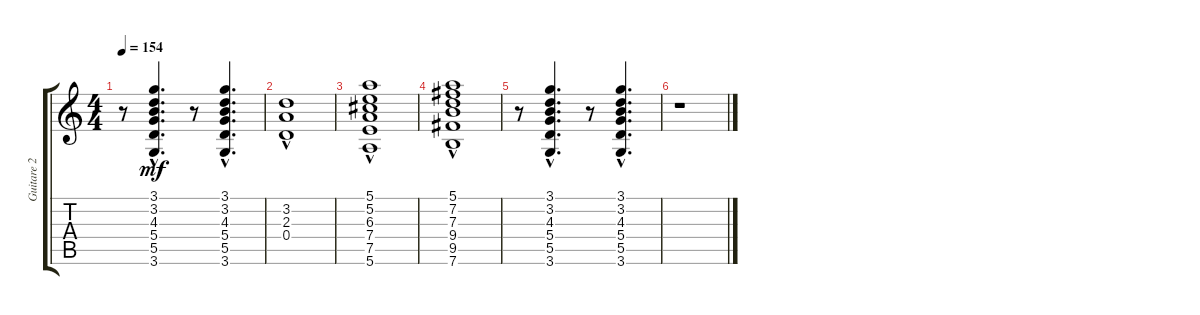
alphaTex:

\track ("Guitare 2 (refrain)" "Guitare 2 ") {instrument overdrivenguitar}
\staff {score tabs}
\tuning (E4 B3 G3 D3 A2 E2) {hide}
\ts (4 4)
\tempo 154
\clef g2
\ks c
r.8{dy mf} (3.1{hac} 3.2{hac} 4.3{hac} 5.4{hac} 5.5{hac} 3.6{hac}).4{d} r.8 (3.1{hac} 3.2{hac} 4.3{hac} 5.4{hac} 5.5{hac} 3.6{hac}).4{d} |
(3.2 2.3{hac} 0.4).1{volume 8} |
(5.1 5.2 6.3 7.4 7.5{hac} 5.6).1{volume 6} |
(5.1 7.2 7.3 9.4 9.5{hac} 7.6).1{volume 4} |
r.8{volume 2} (3.1{hac} 3.2{hac} 4.3{hac} 5.4{hac} 5.5{hac} 3.6{hac}).4{d} r.8 (3.1{hac} 3.2{hac} 4.3{hac} 5.4{hac} 5.5{hac} 3.6{hac}).4{d} |
r.1
